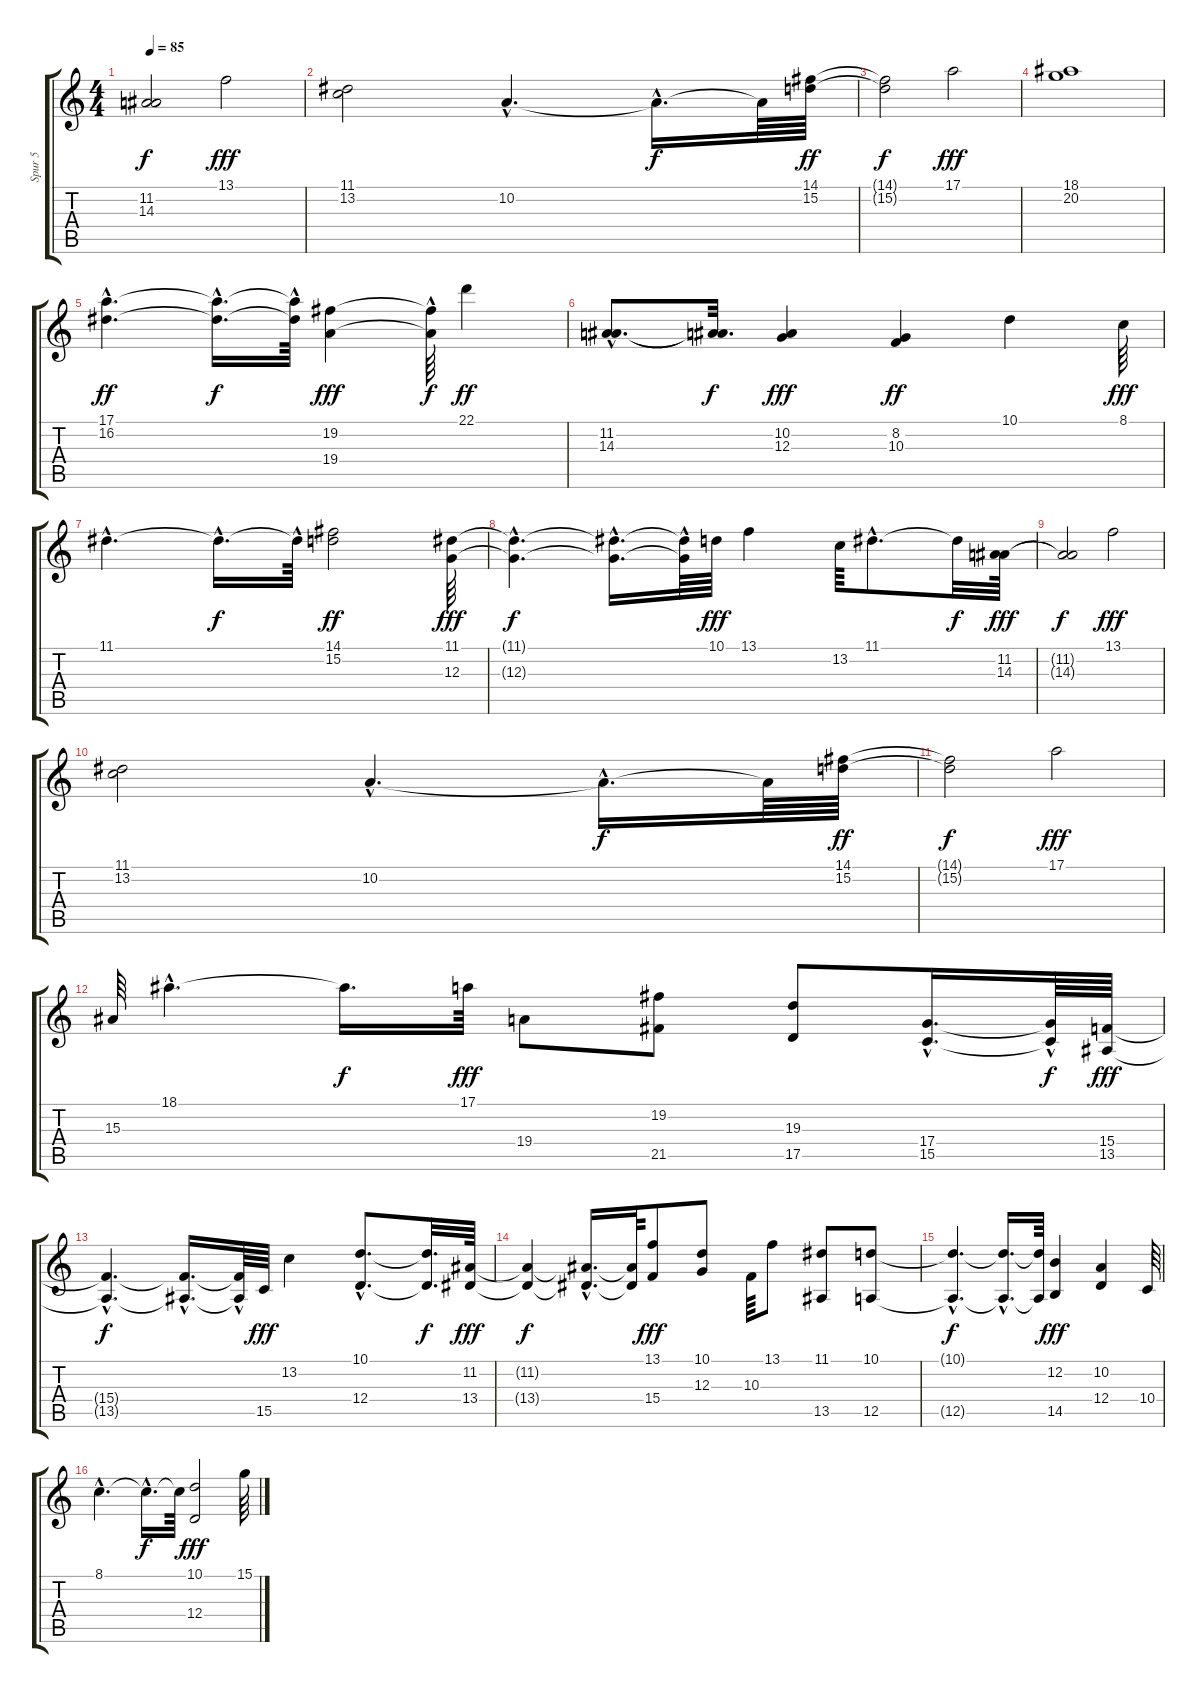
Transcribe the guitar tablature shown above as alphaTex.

\track ("Spur 5" "Spur 5") {instrument stringensemble1}
\staff {score tabs}
\tuning (E4 B3 G3 D3 A2 E2) {hide}
\ts (4 4)
\tempo 85
\clef g2
\ks c
(11.2{t} 14.3{t}).2{dy f} 13.1.2{dy fff} |
(11.1 13.2).2 10.2{hac}.4{d} 10.2{hac t}.16{d dy f} 10.2{t}.64 (14.1 15.2).64{dy ff} |
(14.1{t} 15.2{t}).2{dy f} 17.1.2{dy fff} |
(18.1 20.2).1 |
(17.1{hac} 16.2{hac}).4{d dy ff} (17.1{hac t} 16.2{hac t}).16{d dy f} (17.1{t} 16.2{hac t}).64 (19.2 19.4).4{dy fff} (19.2{t} 19.4{hac t}).64{dy f} 22.1.4{dy ff} |
(11.2{hac} 14.3{hac}).8{d} (11.2{t} 14.3{t}).32{d dy f} (10.2 12.3).4{dy fff} (8.2 10.3).4{dy ff} 10.1.4 8.1.64{dy fff} |
11.1{hac}.4{d} 11.1{hac t}.16{d dy f} 11.1{hac t}.64 (14.1 15.2).2{dy ff} (11.1 12.3).64{dy fff} |
(11.1{hac t} 12.3{hac t}).4{d dy f} (11.1{hac t} 12.3{hac t}).16{d} (11.1{hac t} 12.3{hac t}).64 10.1.64{dy fff} 13.1.4 13.2.64 11.1{hac}.8{d} 11.1{t}.32{dy f} (11.2 14.3).64{dy fff} |
(11.2{t} 14.3{t}).2{dy f} 13.1.2{dy fff} |
(11.1 13.2).2 10.2{hac}.4{d} 10.2{hac t}.16{d dy f} 10.2{t}.64 (14.1 15.2).64{dy ff} |
(14.1{t} 15.2{t}).2{dy f} 17.1.2{dy fff} |
15.3.64 18.1{hac}.4{d} 18.1{t}.16{d dy f} 17.1.64{dy fff} 19.4.8 (19.2 21.5).8 (19.3 17.5).8 (17.4{hac} 15.5{hac}).16{d} (17.4{hac t} 15.5{hac t}).64{dy f} (15.4 13.5).64{dy fff} |
(15.4{hac t} 13.5{hac t}).4{d dy f} (15.4{hac t} 13.5{hac t}).16{d} (15.4{hac t} 13.5{t}).64 15.5.64{dy fff} 13.2.4 (10.1{hac} 12.4{hac}).8{d} (10.1{t} 12.4{t}).32{d dy f} (11.2 13.4).64{dy fff} |
(11.2{t} 13.4{t}).4{dy f} (11.2{hac t} 13.4{hac t}).16{d} (11.2{t} 13.4{t}).64 (13.1 15.4).8{dy fff} (10.1 12.3).8 10.3.64 13.1.8 (11.1 13.5).8 (10.1 12.5).8 |
(10.1{hac t} 12.5{hac t}).4{d dy f} (10.1{hac t} 12.5{hac t}).16{d} (10.1{t} 12.5{t}).64 (12.2 14.5).4{dy fff} (10.2 12.4).4 10.4.64 |
8.1{hac}.4{d} 8.1{hac t}.16{d dy f} 8.1{t}.64 (10.1 12.4).2{dy fff} 15.1.64
